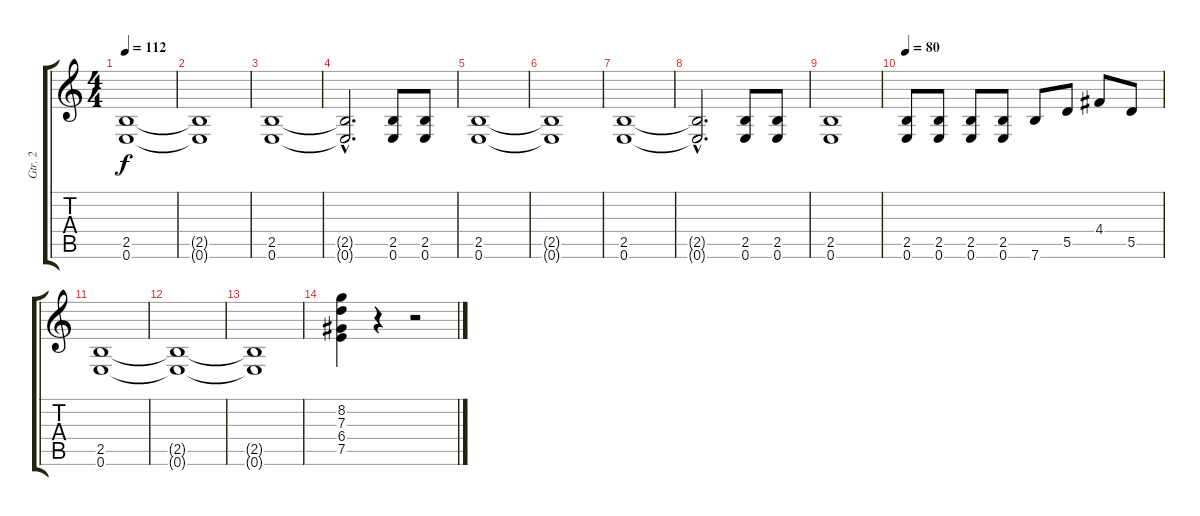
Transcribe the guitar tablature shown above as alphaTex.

\track ("Gtr. 2" "Gtr. 2") {instrument distortionguitar}
\staff {score tabs}
\tuning (E4 B3 G3 D3 A2 E2) {hide}
\ts (4 4)
\tempo 112
\clef g2
\ks c
(2.5 0.6).1{dy f} |
(2.5{t} 0.6{t}).1 |
(2.5 0.6).1 |
(2.5{hac t} 0.6{hac t}).2{d} (2.5 0.6).8 (2.5 0.6).8 |
(2.5 0.6).1 |
(2.5{t} 0.6{t}).1 |
(2.5 0.6).1 |
(2.5{hac t} 0.6{hac t}).2{d} (2.5 0.6).8 (2.5 0.6).8 |
(2.5 0.6).1 |
\tempo 80
(2.5 0.6).8 (2.5 0.6).8 (2.5 0.6).8 (2.5 0.6).8 7.6.8 5.5.8 4.4.8 5.5.8 |
(2.5 0.6).1 |
(2.5{t} 0.6{t}).1 |
(2.5{t} 0.6{t}).1 |
(8.2 7.3 6.4 7.5).4 r.4 r.2
